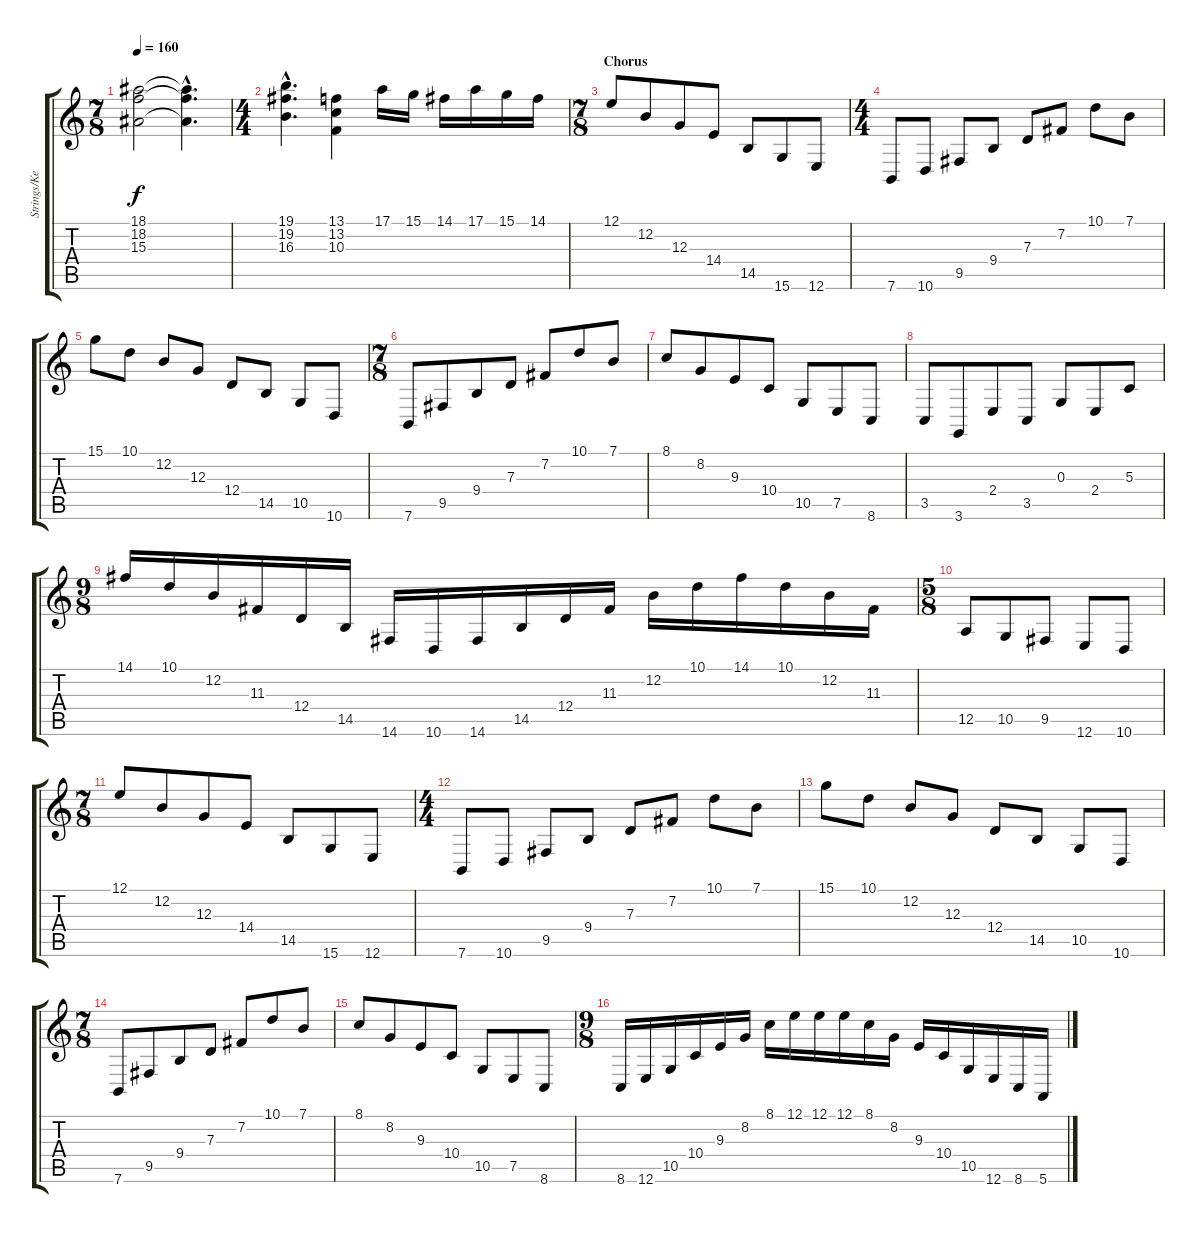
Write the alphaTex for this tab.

\track ("Strings/Keyboards" "Strings/Ke") {instrument stringensemble1}
\staff {score tabs}
\tuning (E4 B3 G3 D3 A2 E2) {hide}
\ts (7 8)
\tempo 160
\clef g2
\ks c
(18.1 18.2 15.3).2{dy f} (18.1{hac t} 18.2{hac t} 15.3{hac t}).4{d} |
\ts (4 4)
(19.1{hac} 19.2{hac} 16.3{hac}).4{d} (13.1 13.2 10.3).4 17.1.16 15.1.16 14.1.16 17.1.16 15.1.16 14.1.16 |
\ts (7 8)
\section ("" "Chorus")
12.1.8{volume 15 balance 14 instrument lead2sawtooth} 12.2.8 12.3.8 14.4.8 14.5.8 15.6.8 12.6.8 |
\ts (4 4)
7.6.8 10.6.8 9.5.8 9.4.8 7.3.8 7.2.8 10.1.8 7.1.8 |
15.1.8 10.1.8 12.2.8 12.3.8 12.4.8 14.5.8 10.5.8 10.6.8 |
\ts (7 8)
7.6.8 9.5.8 9.4.8 7.3.8 7.2.8 10.1.8 7.1.8 |
8.1.8 8.2.8 9.3.8 10.4.8 10.5.8 7.5.8 8.6.8 |
3.5.8 3.6.8 2.4.8 3.5.8 0.3.8 2.4.8 5.3.8 |
\ts (9 8)
14.1.16 10.1.16 12.2.16 11.3.16 12.4.16 14.5.16 14.6.16 10.6.16 14.6.16 14.5.16 12.4.16 11.3.16 12.2.16 10.1.16 14.1.16 10.1.16 12.2.16 11.3.16 |
\ts (5 8)
12.5.8 10.5.8 9.5.8 12.6.8 10.6.8 |
\ts (7 8)
12.1.8{volume 13 instrument lead2sawtooth} 12.2.8 12.3.8 14.4.8 14.5.8 15.6.8 12.6.8 |
\ts (4 4)
7.6.8 10.6.8 9.5.8 9.4.8 7.3.8 7.2.8 10.1.8 7.1.8 |
15.1.8 10.1.8 12.2.8 12.3.8 12.4.8 14.5.8 10.5.8 10.6.8 |
\ts (7 8)
7.6.8 9.5.8 9.4.8 7.3.8 7.2.8 10.1.8 7.1.8 |
8.1.8 8.2.8 9.3.8 10.4.8 10.5.8 7.5.8 8.6.8 |
\ts (9 8)
8.6.16 12.6.16 10.5.16 10.4.16 9.3.16 8.2.16 8.1.16 12.1.16 12.1.16 12.1.16 8.1.16 8.2.16 9.3.16 10.4.16 10.5.16 12.6.16 8.6.16 5.6.16
